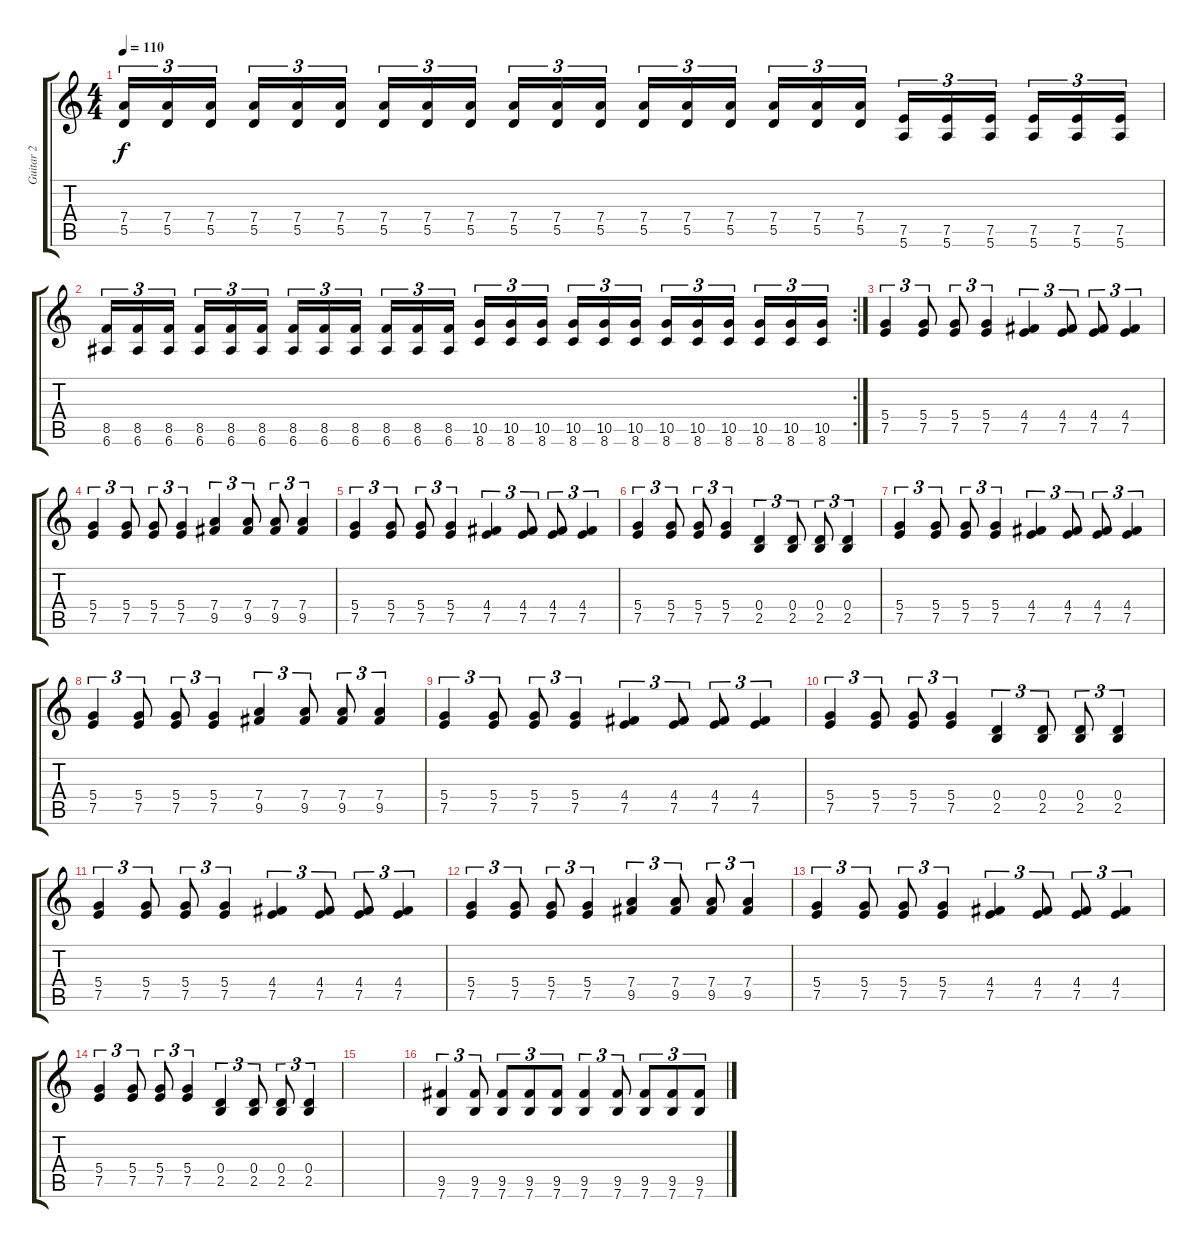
\track ("Guitar 2" "Guitar 2") {instrument distortionguitar}
\staff {score tabs}
\tuning (E4 B3 G3 D3 A2 E2) {hide}
\ts (4 4)
\tempo 110
\clef g2
\ks c
(7.4 5.5).16{tu (3 2) dy f} (7.4 5.5).16{tu (3 2)} (7.4 5.5).16{tu (3 2)} (7.4 5.5).16{tu (3 2)} (7.4 5.5).16{tu (3 2)} (7.4 5.5).16{tu (3 2)} (7.4 5.5).16{tu (3 2)} (7.4 5.5).16{tu (3 2)} (7.4 5.5).16{tu (3 2)} (7.4 5.5).16{tu (3 2)} (7.4 5.5).16{tu (3 2)} (7.4 5.5).16{tu (3 2)} (7.4 5.5).16{tu (3 2)} (7.4 5.5).16{tu (3 2)} (7.4 5.5).16{tu (3 2)} (7.4 5.5).16{tu (3 2)} (7.4 5.5).16{tu (3 2)} (7.4 5.5).16{tu (3 2)} (7.5 5.6).16{tu (3 2)} (7.5 5.6).16{tu (3 2)} (7.5 5.6).16{tu (3 2)} (7.5 5.6).16{tu (3 2)} (7.5 5.6).16{tu (3 2)} (7.5 5.6).16{tu (3 2)} |
\rc 2
(8.5 6.6).16{tu (3 2)} (8.5 6.6).16{tu (3 2)} (8.5 6.6).16{tu (3 2)} (8.5 6.6).16{tu (3 2)} (8.5 6.6).16{tu (3 2)} (8.5 6.6).16{tu (3 2)} (8.5 6.6).16{tu (3 2)} (8.5 6.6).16{tu (3 2)} (8.5 6.6).16{tu (3 2)} (8.5 6.6).16{tu (3 2)} (8.5 6.6).16{tu (3 2)} (8.5 6.6).16{tu (3 2)} (10.5 8.6).16{tu (3 2)} (10.5 8.6).16{tu (3 2)} (10.5 8.6).16{tu (3 2)} (10.5 8.6).16{tu (3 2)} (10.5 8.6).16{tu (3 2)} (10.5 8.6).16{tu (3 2)} (10.5 8.6).16{tu (3 2)} (10.5 8.6).16{tu (3 2)} (10.5 8.6).16{tu (3 2)} (10.5 8.6).16{tu (3 2)} (10.5 8.6).16{tu (3 2)} (10.5 8.6).16{tu (3 2)} |
(5.4 7.5).4{tu (3 2)} (5.4 7.5).8{tu (3 2)} (5.4 7.5).8{tu (3 2)} (5.4 7.5).4{tu (3 2)} (4.4 7.5).4{tu (3 2)} (4.4 7.5).8{tu (3 2)} (4.4 7.5).8{tu (3 2)} (4.4 7.5).4{tu (3 2)} |
(5.4 7.5).4{tu (3 2)} (5.4 7.5).8{tu (3 2)} (5.4 7.5).8{tu (3 2)} (5.4 7.5).4{tu (3 2)} (7.4 9.5).4{tu (3 2)} (7.4 9.5).8{tu (3 2)} (7.4 9.5).8{tu (3 2)} (7.4 9.5).4{tu (3 2)} |
(5.4 7.5).4{tu (3 2)} (5.4 7.5).8{tu (3 2)} (5.4 7.5).8{tu (3 2)} (5.4 7.5).4{tu (3 2)} (4.4 7.5).4{tu (3 2)} (4.4 7.5).8{tu (3 2)} (4.4 7.5).8{tu (3 2)} (4.4 7.5).4{tu (3 2)} |
(5.4 7.5).4{tu (3 2)} (5.4 7.5).8{tu (3 2)} (5.4 7.5).8{tu (3 2)} (5.4 7.5).4{tu (3 2)} (0.4 2.5).4{tu (3 2)} (0.4 2.5).8{tu (3 2)} (0.4 2.5).8{tu (3 2)} (0.4 2.5).4{tu (3 2)} |
(5.4 7.5).4{tu (3 2)} (5.4 7.5).8{tu (3 2)} (5.4 7.5).8{tu (3 2)} (5.4 7.5).4{tu (3 2)} (4.4 7.5).4{tu (3 2)} (4.4 7.5).8{tu (3 2)} (4.4 7.5).8{tu (3 2)} (4.4 7.5).4{tu (3 2)} |
(5.4 7.5).4{tu (3 2)} (5.4 7.5).8{tu (3 2)} (5.4 7.5).8{tu (3 2)} (5.4 7.5).4{tu (3 2)} (7.4 9.5).4{tu (3 2)} (7.4 9.5).8{tu (3 2)} (7.4 9.5).8{tu (3 2)} (7.4 9.5).4{tu (3 2)} |
(5.4 7.5).4{tu (3 2)} (5.4 7.5).8{tu (3 2)} (5.4 7.5).8{tu (3 2)} (5.4 7.5).4{tu (3 2)} (4.4 7.5).4{tu (3 2)} (4.4 7.5).8{tu (3 2)} (4.4 7.5).8{tu (3 2)} (4.4 7.5).4{tu (3 2)} |
(5.4 7.5).4{tu (3 2)} (5.4 7.5).8{tu (3 2)} (5.4 7.5).8{tu (3 2)} (5.4 7.5).4{tu (3 2)} (0.4 2.5).4{tu (3 2)} (0.4 2.5).8{tu (3 2)} (0.4 2.5).8{tu (3 2)} (0.4 2.5).4{tu (3 2)} |
(5.4 7.5).4{tu (3 2)} (5.4 7.5).8{tu (3 2)} (5.4 7.5).8{tu (3 2)} (5.4 7.5).4{tu (3 2)} (4.4 7.5).4{tu (3 2)} (4.4 7.5).8{tu (3 2)} (4.4 7.5).8{tu (3 2)} (4.4 7.5).4{tu (3 2)} |
(5.4 7.5).4{tu (3 2)} (5.4 7.5).8{tu (3 2)} (5.4 7.5).8{tu (3 2)} (5.4 7.5).4{tu (3 2)} (7.4 9.5).4{tu (3 2)} (7.4 9.5).8{tu (3 2)} (7.4 9.5).8{tu (3 2)} (7.4 9.5).4{tu (3 2)} |
(5.4 7.5).4{tu (3 2)} (5.4 7.5).8{tu (3 2)} (5.4 7.5).8{tu (3 2)} (5.4 7.5).4{tu (3 2)} (4.4 7.5).4{tu (3 2)} (4.4 7.5).8{tu (3 2)} (4.4 7.5).8{tu (3 2)} (4.4 7.5).4{tu (3 2)} |
(5.4 7.5).4{tu (3 2)} (5.4 7.5).8{tu (3 2)} (5.4 7.5).8{tu (3 2)} (5.4 7.5).4{tu (3 2)} (0.4 2.5).4{tu (3 2)} (0.4 2.5).8{tu (3 2)} (0.4 2.5).8{tu (3 2)} (0.4 2.5).4{tu (3 2)} |
|
(9.5 7.6).4{tu (3 2)} (9.5 7.6).8{tu (3 2)} (9.5 7.6).8{tu (3 2)} (9.5 7.6).8{tu (3 2)} (9.5 7.6).8{tu (3 2)} (9.5 7.6).4{tu (3 2)} (9.5 7.6).8{tu (3 2)} (9.5 7.6).8{tu (3 2)} (9.5 7.6).8{tu (3 2)} (9.5 7.6).8{tu (3 2)}
